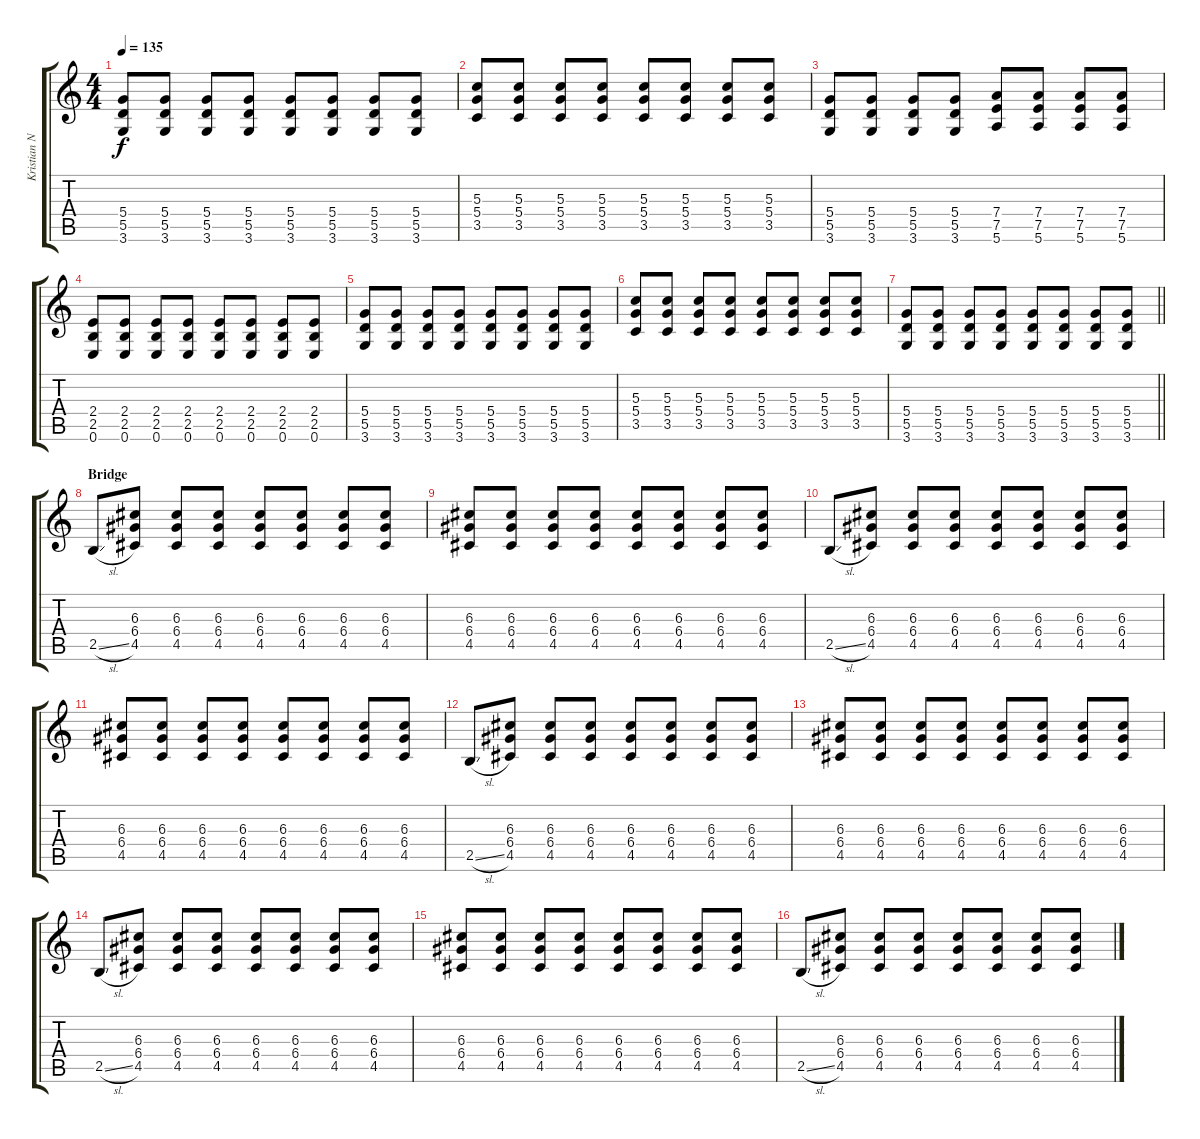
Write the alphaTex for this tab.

\track ("Kristian Niemann" "Kristian N") {instrument distortionguitar}
\staff {score tabs}
\tuning (E4 B3 G3 D3 A2 E2) {hide}
\ts (4 4)
\tempo 135
\clef g2
\ks c
(5.4 5.5 3.6).8{dy f} (5.4 5.5 3.6).8 (5.4 5.5 3.6).8 (5.4 5.5 3.6).8 (5.4 5.5 3.6).8 (5.4 5.5 3.6).8 (5.4 5.5 3.6).8 (5.4 5.5 3.6).8 |
(5.3 5.4 3.5).8 (5.3 5.4 3.5).8 (5.3 5.4 3.5).8 (5.3 5.4 3.5).8 (5.3 5.4 3.5).8 (5.3 5.4 3.5).8 (5.3 5.4 3.5).8 (5.3 5.4 3.5).8 |
(5.4 5.5 3.6).8 (5.4 5.5 3.6).8 (5.4 5.5 3.6).8 (5.4 5.5 3.6).8 (7.4 7.5 5.6).8 (7.4 7.5 5.6).8 (7.4 7.5 5.6).8 (7.4 7.5 5.6).8 |
(2.4 2.5 0.6).8 (2.4 2.5 0.6).8 (2.4 2.5 0.6).8 (2.4 2.5 0.6).8 (2.4 2.5 0.6).8 (2.4 2.5 0.6).8 (2.4 2.5 0.6).8 (2.4 2.5 0.6).8 |
(5.4 5.5 3.6).8 (5.4 5.5 3.6).8 (5.4 5.5 3.6).8 (5.4 5.5 3.6).8 (5.4 5.5 3.6).8 (5.4 5.5 3.6).8 (5.4 5.5 3.6).8 (5.4 5.5 3.6).8 |
(5.3 5.4 3.5).8 (5.3 5.4 3.5).8 (5.3 5.4 3.5).8 (5.3 5.4 3.5).8 (5.3 5.4 3.5).8 (5.3 5.4 3.5).8 (5.3 5.4 3.5).8 (5.3 5.4 3.5).8 |
\barLineRight lightlight
(5.4 5.5 3.6).8 (5.4 5.5 3.6).8 (5.4 5.5 3.6).8 (5.4 5.5 3.6).8 (5.4 5.5 3.6).8 (5.4 5.5 3.6).8 (5.4 5.5 3.6).8 (5.4 5.5 3.6).8 |
\section ("" "Bridge")
2.5{sl}.8 (6.3 6.4 4.5).8 (6.3 6.4 4.5).8 (6.3 6.4 4.5).8 (6.3 6.4 4.5).8 (6.3 6.4 4.5).8 (6.3 6.4 4.5).8 (6.3 6.4 4.5).8 |
(6.3 6.4 4.5).8 (6.3 6.4 4.5).8 (6.3 6.4 4.5).8 (6.3 6.4 4.5).8 (6.3 6.4 4.5).8 (6.3 6.4 4.5).8 (6.3 6.4 4.5).8 (6.3 6.4 4.5).8 |
2.5{sl}.8 (6.3 6.4 4.5).8 (6.3 6.4 4.5).8 (6.3 6.4 4.5).8 (6.3 6.4 4.5).8 (6.3 6.4 4.5).8 (6.3 6.4 4.5).8 (6.3 6.4 4.5).8 |
(6.3 6.4 4.5).8 (6.3 6.4 4.5).8 (6.3 6.4 4.5).8 (6.3 6.4 4.5).8 (6.3 6.4 4.5).8 (6.3 6.4 4.5).8 (6.3 6.4 4.5).8 (6.3 6.4 4.5).8 |
2.5{sl}.8 (6.3 6.4 4.5).8 (6.3 6.4 4.5).8 (6.3 6.4 4.5).8 (6.3 6.4 4.5).8 (6.3 6.4 4.5).8 (6.3 6.4 4.5).8 (6.3 6.4 4.5).8 |
(6.3 6.4 4.5).8 (6.3 6.4 4.5).8 (6.3 6.4 4.5).8 (6.3 6.4 4.5).8 (6.3 6.4 4.5).8 (6.3 6.4 4.5).8 (6.3 6.4 4.5).8 (6.3 6.4 4.5).8 |
2.5{sl}.8 (6.3 6.4 4.5).8 (6.3 6.4 4.5).8 (6.3 6.4 4.5).8 (6.3 6.4 4.5).8 (6.3 6.4 4.5).8 (6.3 6.4 4.5).8 (6.3 6.4 4.5).8 |
(6.3 6.4 4.5).8 (6.3 6.4 4.5).8 (6.3 6.4 4.5).8 (6.3 6.4 4.5).8 (6.3 6.4 4.5).8 (6.3 6.4 4.5).8 (6.3 6.4 4.5).8 (6.3 6.4 4.5).8 |
2.5{sl}.8 (6.3 6.4 4.5).8 (6.3 6.4 4.5).8 (6.3 6.4 4.5).8 (6.3 6.4 4.5).8 (6.3 6.4 4.5).8 (6.3 6.4 4.5).8 (6.3 6.4 4.5).8
